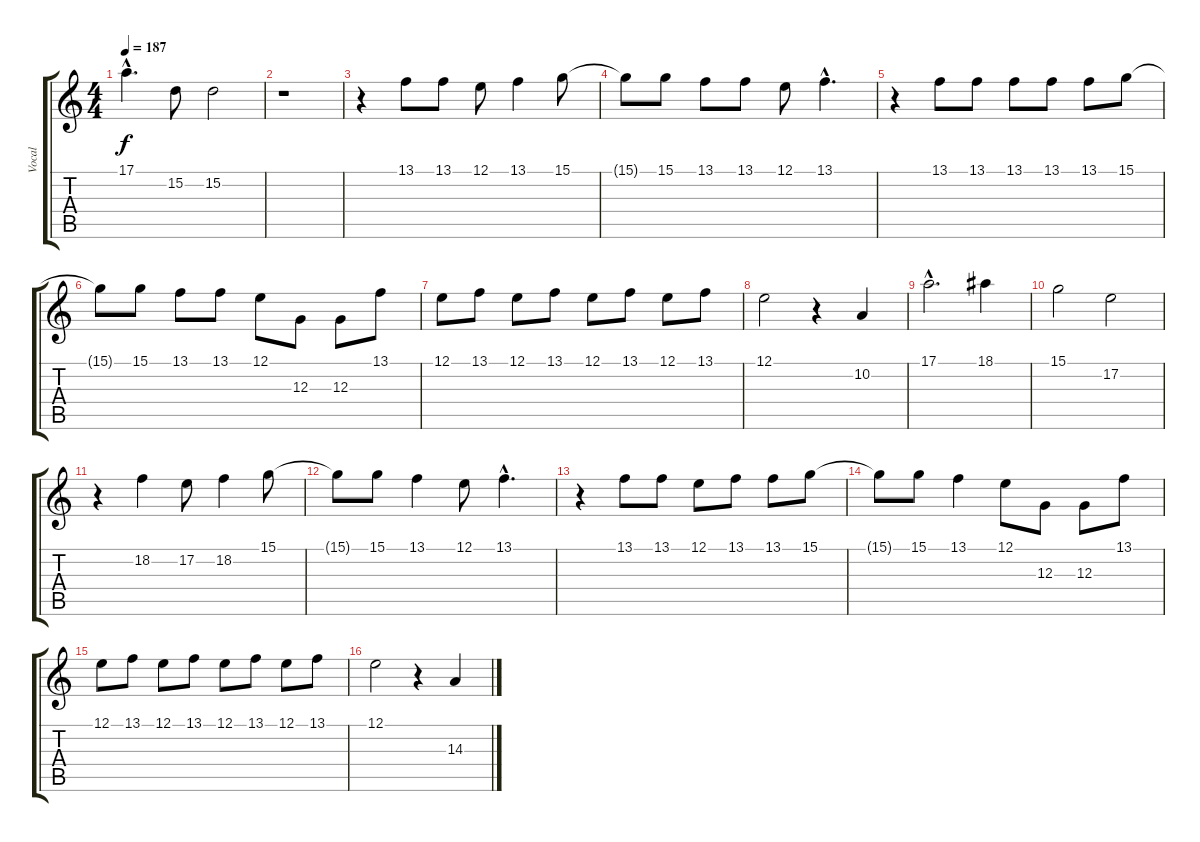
\track ("Vocal" "Vocal") {instrument tenorsax}
\staff {score tabs}
\tuning (E4 B3 G3 D3 A2 E2) {hide}
\ts (4 4)
\tempo 187
\clef g2
\ks c
17.1{hac}.4{d dy f} 15.2.8 15.2.2 |
r.1 |
r.4 13.1.8 13.1.8 12.1.8 13.1.4 15.1.8 |
15.1{t}.8 15.1.8 13.1.8 13.1.8 12.1.8 13.1{hac}.4{d} |
r.4 13.1.8 13.1.8 13.1.8 13.1.8 13.1.8 15.1.8 |
15.1{t}.8 15.1.8 13.1.8 13.1.8 12.1.8 12.3.8 12.3.8 13.1.8 |
12.1.8 13.1.8 12.1.8 13.1.8 12.1.8 13.1.8 12.1.8 13.1.8 |
12.1.2 r.4 10.2.4 |
17.1{hac}.2{d} 18.1.4 |
15.1.2 17.2.2 |
r.4 18.2.4 17.2.8 18.2.4 15.1.8 |
15.1{t}.8 15.1.8 13.1.4 12.1.8 13.1{hac}.4{d} |
r.4 13.1.8 13.1.8 12.1.8 13.1.8 13.1.8 15.1.8 |
15.1{t}.8 15.1.8 13.1.4 12.1.8 12.3.8 12.3.8 13.1.8 |
12.1.8 13.1.8 12.1.8 13.1.8 12.1.8 13.1.8 12.1.8 13.1.8 |
12.1.2 r.4 14.3.4
